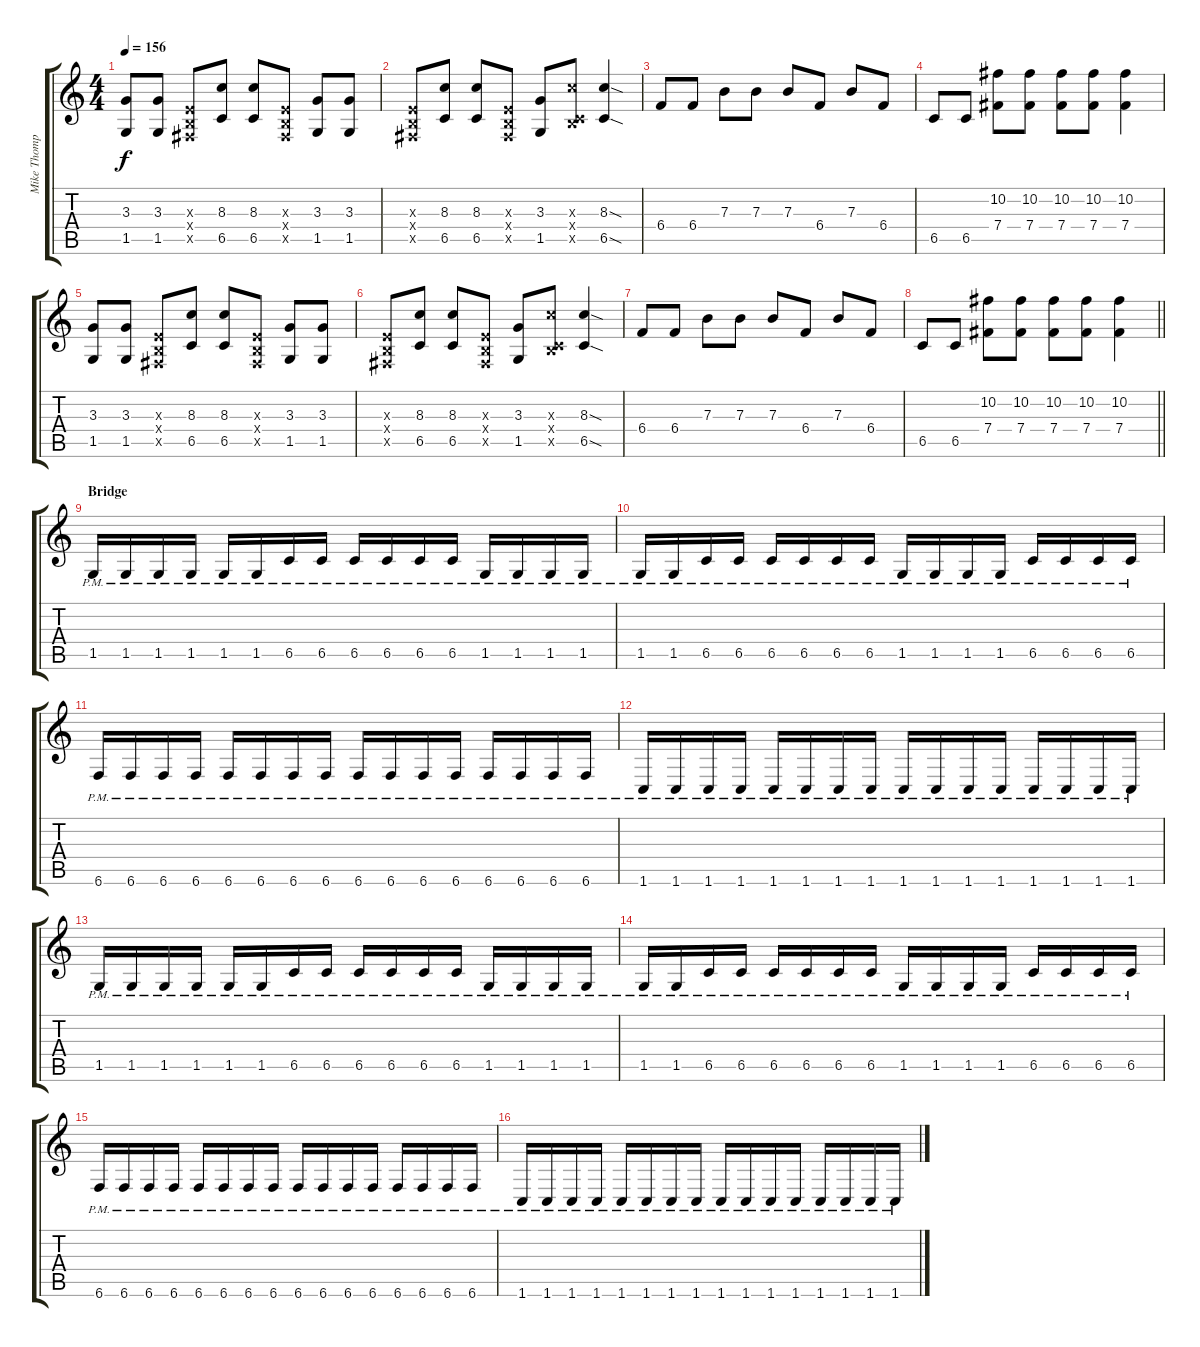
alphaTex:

\track ("Mike Thompson" "Mike Thomp") {instrument distortionguitar}
\staff {score tabs}
\tuning (Db4 Ab3 E3 B2 Gb2 B1) {hide}
\ts (4 4)
\tempo 156
\clef g2
\ks c
(3.3 1.5).8{dy f} (3.3 1.5).8 (0.3{x} 0.4{x} 0.5{x}).8 (8.3 6.5).8 (8.3 6.5).8 (0.3{x} 0.4{x} 0.5{x}).8 (3.3 1.5).8 (3.3 1.5).8 |
(0.3{x} 0.4{x} 0.5{x}).8 (8.3 6.5).8 (8.3 6.5).8 (0.3{x} 0.4{x} 0.5{x}).8 (3.3 1.5).8 (8.3{x} 0.4{x} 6.5{x}).8 (8.3{sod} 6.5{sod}).4 |
6.4.8 6.4.8 7.3.8 7.3.8 7.3.8 6.4.8 7.3.8 6.4.8 |
6.5.8 6.5.8 (10.2 7.4).8 (10.2 7.4).8 (10.2 7.4).8 (10.2 7.4).8 (10.2 7.4).4 |
(3.3 1.5).8 (3.3 1.5).8 (0.3{x} 0.4{x} 0.5{x}).8 (8.3 6.5).8 (8.3 6.5).8 (0.3{x} 0.4{x} 0.5{x}).8 (3.3 1.5).8 (3.3 1.5).8 |
(0.3{x} 0.4{x} 0.5{x}).8 (8.3 6.5).8 (8.3 6.5).8 (0.3{x} 0.4{x} 0.5{x}).8 (3.3 1.5).8 (8.3{x} 0.4{x} 6.5{x}).8 (8.3{sod} 6.5{sod}).4 |
6.4.8 6.4.8 7.3.8 7.3.8 7.3.8 6.4.8 7.3.8 6.4.8 |
\barLineRight lightlight
6.5.8 6.5.8 (10.2 7.4).8 (10.2 7.4).8 (10.2 7.4).8 (10.2 7.4).8 (10.2 7.4).4 |
\section ("" "Bridge")
1.5{pm}.16 1.5{pm}.16 1.5{pm}.16 1.5{pm}.16 1.5{pm}.16 1.5{pm}.16 6.5{pm}.16 6.5{pm}.16 6.5{pm}.16 6.5{pm}.16 6.5{pm}.16 6.5{pm}.16 1.5{pm}.16 1.5{pm}.16 1.5{pm}.16 1.5{pm}.16 |
1.5{pm}.16 1.5{pm}.16 6.5{pm}.16 6.5{pm}.16 6.5{pm}.16 6.5{pm}.16 6.5{pm}.16 6.5{pm}.16 1.5{pm}.16 1.5{pm}.16 1.5{pm}.16 1.5{pm}.16 6.5{pm}.16 6.5{pm}.16 6.5{pm}.16 6.5{pm}.16 |
6.6{pm}.16 6.6{pm}.16 6.6{pm}.16 6.6{pm}.16 6.6{pm}.16 6.6{pm}.16 6.6{pm}.16 6.6{pm}.16 6.6{pm}.16 6.6{pm}.16 6.6{pm}.16 6.6{pm}.16 6.6{pm}.16 6.6{pm}.16 6.6{pm}.16 6.6{pm}.16 |
1.6{pm}.16 1.6{pm}.16 1.6{pm}.16 1.6{pm}.16 1.6{pm}.16 1.6{pm}.16 1.6{pm}.16 1.6{pm}.16 1.6{pm}.16 1.6{pm}.16 1.6{pm}.16 1.6{pm}.16 1.6{pm}.16 1.6{pm}.16 1.6{pm}.16 1.6{pm}.16 |
1.5{pm}.16 1.5{pm}.16 1.5{pm}.16 1.5{pm}.16 1.5{pm}.16 1.5{pm}.16 6.5{pm}.16 6.5{pm}.16 6.5{pm}.16 6.5{pm}.16 6.5{pm}.16 6.5{pm}.16 1.5{pm}.16 1.5{pm}.16 1.5{pm}.16 1.5{pm}.16 |
1.5{pm}.16 1.5{pm}.16 6.5{pm}.16 6.5{pm}.16 6.5{pm}.16 6.5{pm}.16 6.5{pm}.16 6.5{pm}.16 1.5{pm}.16 1.5{pm}.16 1.5{pm}.16 1.5{pm}.16 6.5{pm}.16 6.5{pm}.16 6.5{pm}.16 6.5{pm}.16 |
6.6{pm}.16 6.6{pm}.16 6.6{pm}.16 6.6{pm}.16 6.6{pm}.16 6.6{pm}.16 6.6{pm}.16 6.6{pm}.16 6.6{pm}.16 6.6{pm}.16 6.6{pm}.16 6.6{pm}.16 6.6{pm}.16 6.6{pm}.16 6.6{pm}.16 6.6{pm}.16 |
1.6{pm}.16 1.6{pm}.16 1.6{pm}.16 1.6{pm}.16 1.6{pm}.16 1.6{pm}.16 1.6{pm}.16 1.6{pm}.16 1.6{pm}.16 1.6{pm}.16 1.6{pm}.16 1.6{pm}.16 1.6{pm}.16 1.6{pm}.16 1.6{pm}.16 1.6{pm}.16
